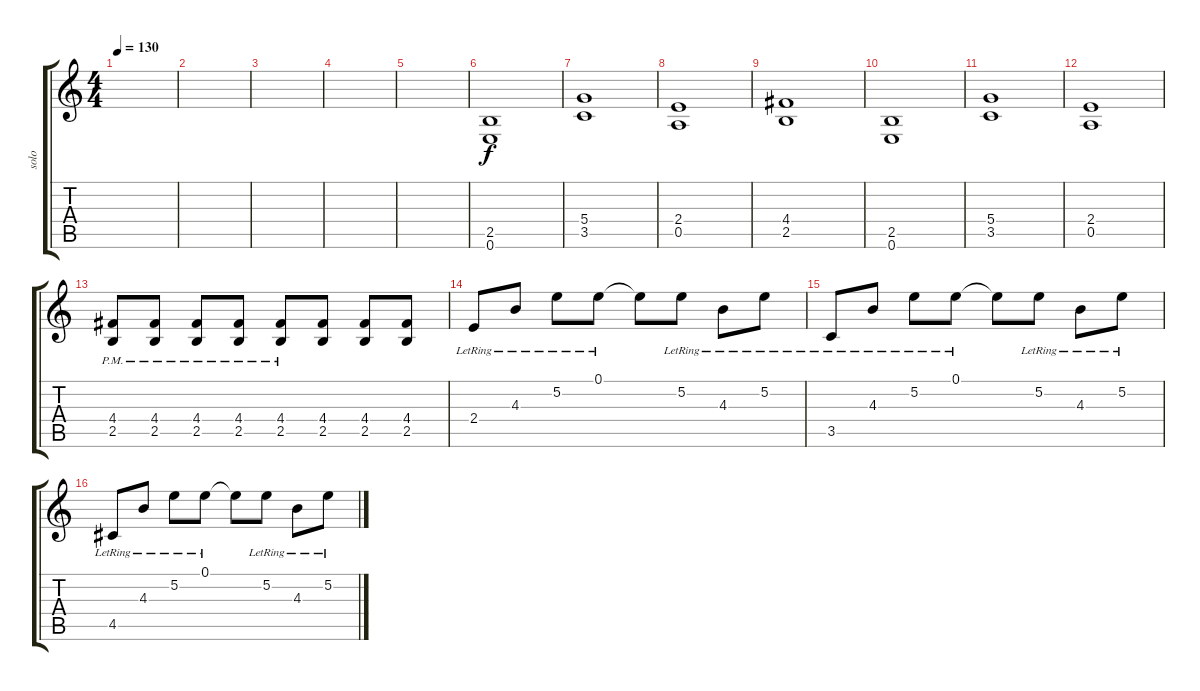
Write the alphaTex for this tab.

\track ("solo" "solo") {instrument distortionguitar}
\staff {score tabs}
\tuning (E4 B3 G3 D3 A2 E2) {hide}
\ts (4 4)
\tempo 130
\clef g2
\ks c
|
|
|
|
|
(2.5 0.6).1{instrument distortionguitar} |
(5.4 3.5).1 |
(2.4 0.5).1 |
(4.4 2.5).1 |
(2.5 0.6).1 |
(5.4 3.5).1 |
(2.4 0.5).1 |
(4.4{pm} 2.5{pm}).8 (4.4{pm} 2.5{pm}).8 (4.4{pm} 2.5{pm}).8 (4.4{pm} 2.5{pm}).8 (4.4{pm} 2.5{pm}).8 (4.4 2.5).8 (4.4 2.5).8 (4.4 2.5).8 |
2.4{lr}.8{instrument acousticguitarsteel} 4.3{lr}.8 5.2{lr}.8 0.1{lr}.8 0.1{t}.8 5.2{lr}.8 4.3{lr}.8 5.2{lr}.8 |
3.5{lr}.8 4.3{lr}.8 5.2{lr}.8 0.1{lr}.8 0.1{t}.8 5.2{lr}.8 4.3{lr}.8 5.2{lr}.8 |
4.5{lr}.8 4.3{lr}.8 5.2{lr}.8 0.1{lr}.8 0.1{t}.8 5.2{lr}.8 4.3{lr}.8 5.2{lr}.8
